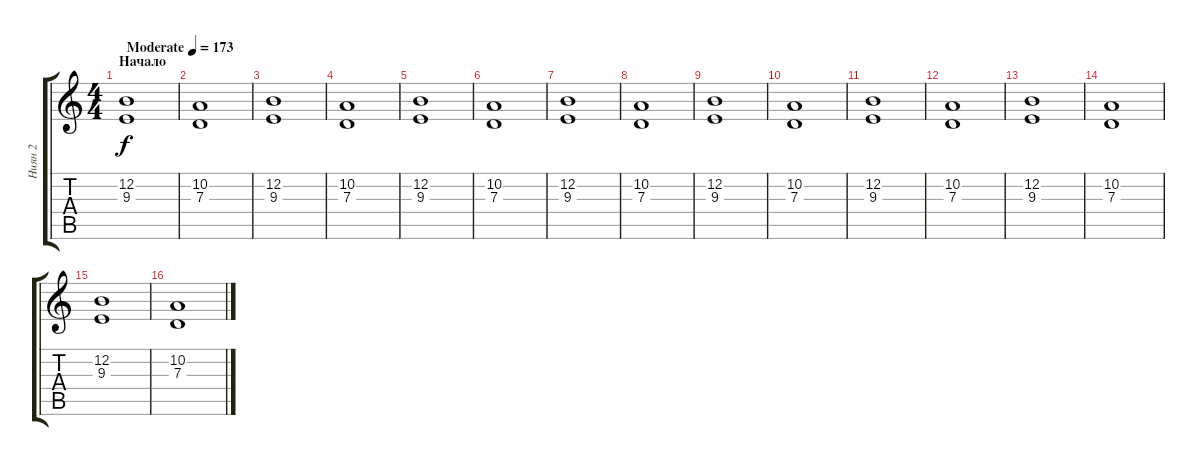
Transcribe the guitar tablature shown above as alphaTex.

\track ("Ниян 2" "Ниян 2") {instrument stringensemble2}
\staff {score tabs}
\tuning (E4 B3 G3 D3 A2 E2) {hide}
\ts (4 4)
\section ("" "Начало")
\tempo (173 "Moderate")
\clef g2
\ks c
(12.2 9.3).1{dy f instrument stringensemble2} |
(10.2 7.3).1 |
(12.2 9.3).1 |
(10.2 7.3).1 |
(12.2 9.3).1 |
(10.2 7.3).1 |
(12.2 9.3).1 |
(10.2 7.3).1 |
(12.2 9.3).1 |
(10.2 7.3).1 |
(12.2 9.3).1 |
(10.2 7.3).1 |
(12.2 9.3).1 |
(10.2 7.3).1 |
(12.2 9.3).1 |
(10.2 7.3).1
